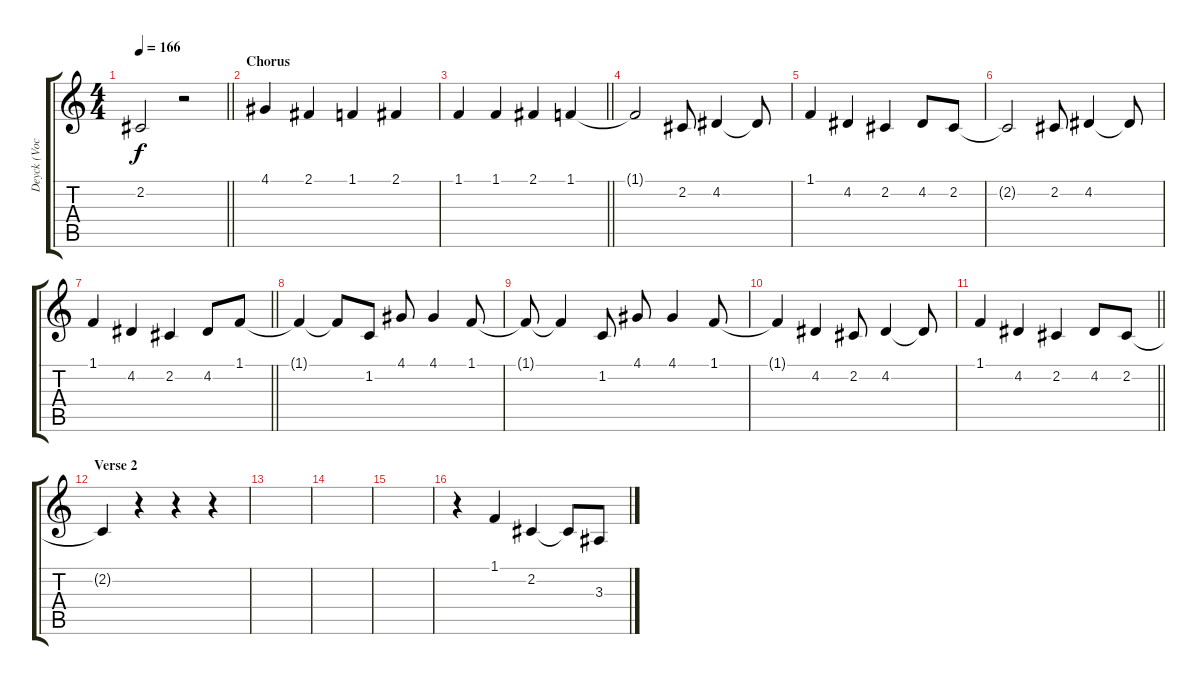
\track ("Deyck (Vocals)" "Deyck (Voc") {instrument lead2sawtooth}
\staff {score tabs}
\tuning (E4 B3 G3 D3 A2 E2) {hide}
\ts (4 4)
\tempo 166
\clef g2
\barLineRight lightlight
\ks c
2.2{t}.2{dy f} r.2 |
\section ("" "Chorus")
4.1.4 2.1.4 1.1.4 2.1.4 |
\barLineRight lightlight
1.1.4 1.1.4 2.1.4 1.1.4 |
1.1{t}.2 2.2.8 4.2.4 4.2{t}.8 |
1.1.4 4.2.4 2.2.4 4.2.8 2.2.8 |
2.2{t}.2 2.2.8 4.2.4 4.2{t}.8 |
\barLineRight lightlight
1.1.4 4.2.4 2.2.4 4.2.8 1.1.8 |
1.1{t}.4 1.1{t}.8 1.2.8 4.1.8 4.1.4 1.1.8 |
1.1{t}.8 1.1{t}.4 1.2.8 4.1.8 4.1.4 1.1.8 |
1.1{t}.4 4.2.4 2.2.8 4.2.4 4.2{t}.8 |
\barLineRight lightlight
1.1.4 4.2.4 2.2.4 4.2.8 2.2.8 |
\section ("" "Verse 2")
2.2{t}.4 r.4 r.4 r.4 |
|
|
|
r.4 1.1.4 2.2.4 2.2{t}.8 3.3.8
